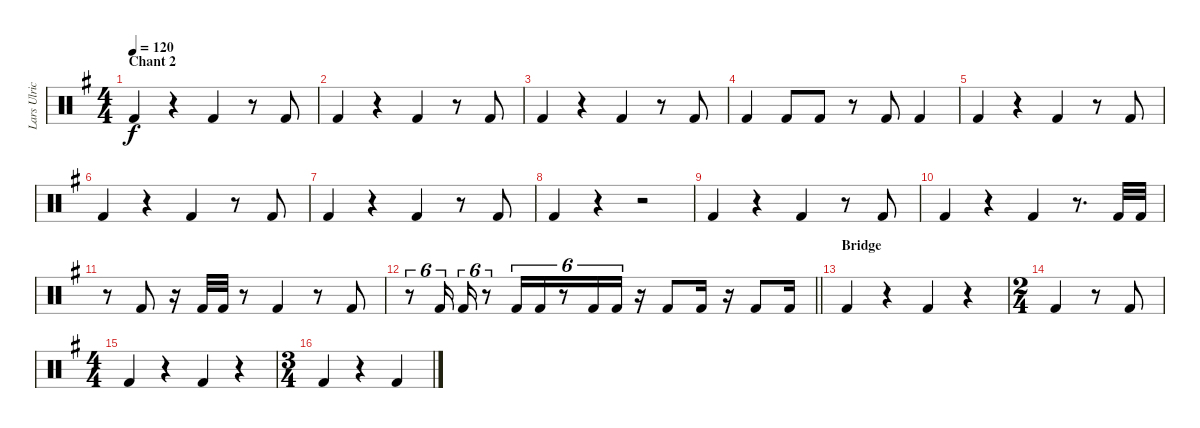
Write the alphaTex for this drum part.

\track ("Lars Ulrich Bass Drum" "Lars Ulric") {instrument percussion}
\staff {score}
\articulation defaults
\ts (4 4)
\section ("" "Chant 2")
\tempo 120
\clef neutral
\ks g "Kick (hit) 2".4{dy f}
r.4 "Kick (hit) 2".4 r.8 "Kick (hit) 2".8 |
"Kick (hit) 2".4 r.4 "Kick (hit) 2".4 r.8 "Kick (hit) 2".8 |
"Kick (hit) 2".4 r.4 "Kick (hit) 2".4 r.8 "Kick (hit) 2".8 |
"Kick (hit) 2".4 "Kick (hit) 2".8 "Kick (hit) 2".8 r.8 "Kick (hit) 2".8 "Kick (hit) 2".4 |
"Kick (hit) 2".4 r.4 "Kick (hit) 2".4 r.8 "Kick (hit) 2".8 |
"Kick (hit) 2".4 r.4 "Kick (hit) 2".4 r.8 "Kick (hit) 2".8 |
"Kick (hit) 2".4 r.4 "Kick (hit) 2".4 r.8 "Kick (hit) 2".8 |
"Kick (hit) 2".4 r.4 r.2 |
"Kick (hit) 2".4 r.4 "Kick (hit) 2".4 r.8 "Kick (hit) 2".8 |
"Kick (hit) 2".4 r.4 "Kick (hit) 2".4 r.8{d} "Kick (hit) 2".32 "Kick (hit) 2".32 |
r.8 "Kick (hit) 2".8 r.16 "Kick (hit) 2".32 "Kick (hit) 2".32 r.8 "Kick (hit) 2".4 r.8 "Kick (hit) 2".8 |
\barLineRight lightlight
r.8{tu (6 4)} "Kick (hit) 2".16{tu (6 4)} "Kick (hit) 2".16{tu (6 4)} r.8{tu (6 4)} "Kick (hit) 2".16{tu (6 4)} "Kick (hit) 2".16{tu (6 4)} r.8{tu (6 4)} "Kick (hit) 2".16{tu (6 4)} "Kick (hit) 2".16{tu (6 4)} r.16 "Kick (hit) 2".8 "Kick (hit) 2".16 r.16 "Kick (hit) 2".8 "Kick (hit) 2".16 |
\section ("" "Bridge")
"Kick (hit) 2".4 r.4 "Kick (hit) 2".4 r.4 |
\ts (2 4)
"Kick (hit) 2".4 r.8 "Kick (hit) 2".8 |
\ts (4 4)
"Kick (hit) 2".4 r.4 "Kick (hit) 2".4 r.4 |
\ts (3 4)
"Kick (hit) 2".4 r.4 "Kick (hit) 2".4
